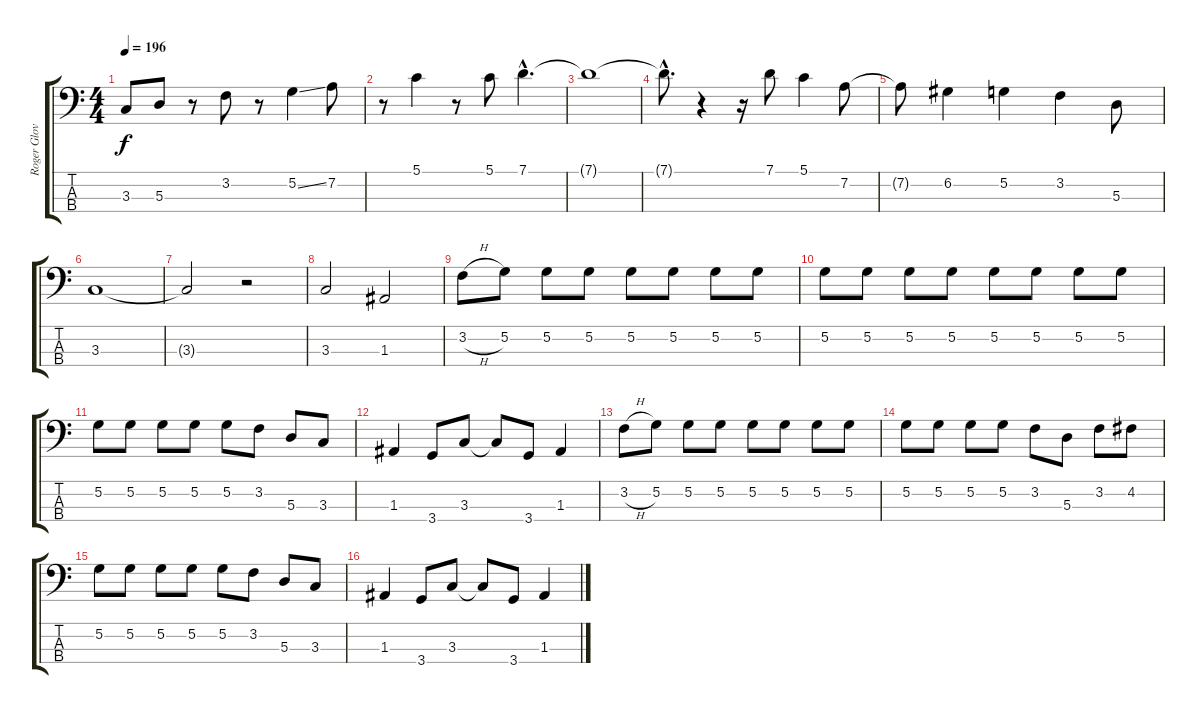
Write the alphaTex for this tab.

\track ("Roger Glover" "Roger Glov") {instrument electricbassfinger}
\staff {score tabs}
\tuning (G2 D2 A1 E1) {hide}
\ts (4 4)
\tempo 196
\clef f4
\ks c
3.3.8{dy f} 5.3.8 r.8 3.2.8 r.8 5.2{ss}.4 7.2.8 |
r.8 5.1.4 r.8 5.1.8 7.1{hac}.4{d} |
7.1{t}.1 |
7.1{hac t}.8{d} r.4 r.16 7.1.8 5.1.4 7.2.8 |
7.2{t}.8 6.2.4 5.2.4 3.2.4 5.3.8 |
3.3.1 |
3.3{t}.2 r.2 |
3.3.2 1.3.2 |
3.2{h}.8 5.2.8 5.2.8 5.2.8 5.2.8 5.2.8 5.2.8 5.2.8 |
5.2.8 5.2.8 5.2.8 5.2.8 5.2.8 5.2.8 5.2.8 5.2.8 |
5.2.8 5.2.8 5.2.8 5.2.8 5.2.8 3.2.8 5.3.8 3.3.8 |
1.3.4 3.4.8 3.3.8 3.3{t}.8 3.4.8 1.3.4 |
3.2{h}.8 5.2.8 5.2.8 5.2.8 5.2.8 5.2.8 5.2.8 5.2.8 |
5.2.8 5.2.8 5.2.8 5.2.8 3.2.8 5.3.8 3.2.8 4.2.8 |
5.2.8 5.2.8 5.2.8 5.2.8 5.2.8 3.2.8 5.3.8 3.3.8 |
1.3.4 3.4.8 3.3.8 3.3{t}.8 3.4.8 1.3.4
